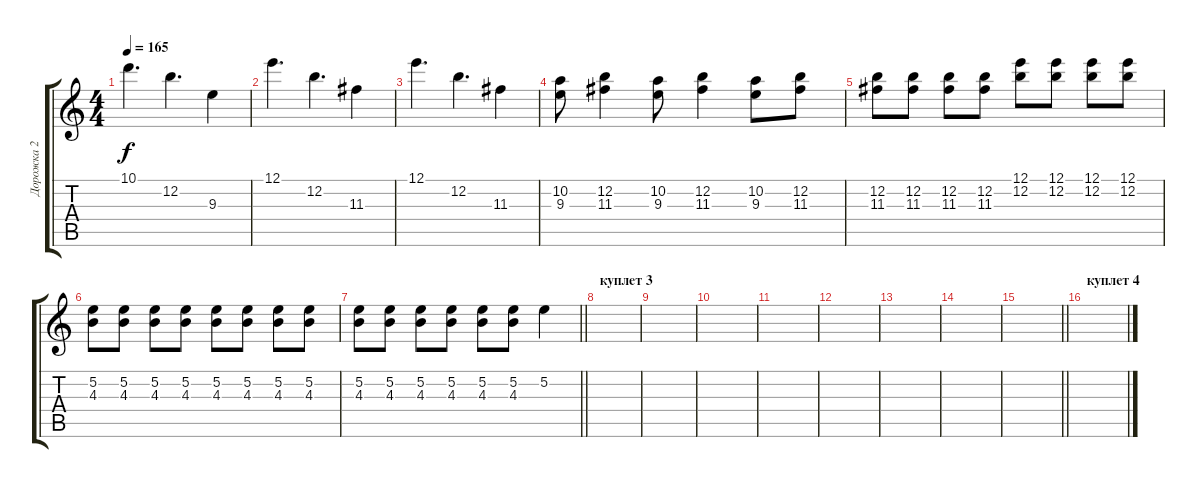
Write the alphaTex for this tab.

\track ("Дорожка 2" "Дорожка 2") {instrument overdrivenguitar}
\staff {score tabs}
\tuning (E4 B3 G3 D3 A2 E2) {hide}
\ts (4 4)
\tempo 165
\clef g2
\ks c
10.1.4{d dy f} 12.2.4{d} 9.3.4 |
12.1.4{d} 12.2.4{d} 11.3.4 |
12.1.4{d} 12.2.4{d} 11.3.4 |
(10.2 9.3).8 (12.2 11.3).4 (10.2 9.3).8 (12.2 11.3).4 (10.2 9.3).8 (12.2 11.3).8 |
(12.2 11.3).8 (12.2 11.3).8 (12.2 11.3).8 (12.2 11.3).8 (12.1 12.2).8 (12.1 12.2).8 (12.1 12.2).8 (12.1 12.2).8 |
(5.2 4.3).8 (5.2 4.3).8 (5.2 4.3).8 (5.2 4.3).8 (5.2 4.3).8 (5.2 4.3).8 (5.2 4.3).8 (5.2 4.3).8 |
\barLineRight lightlight
(5.2 4.3).8 (5.2 4.3).8 (5.2 4.3).8 (5.2 4.3).8 (5.2 4.3).8 (5.2 4.3).8 5.2.4 |
\section ("" "куплет 3")
|
|
|
|
|
|
|
\barLineRight lightlight
|
\section ("" "куплет 4")
